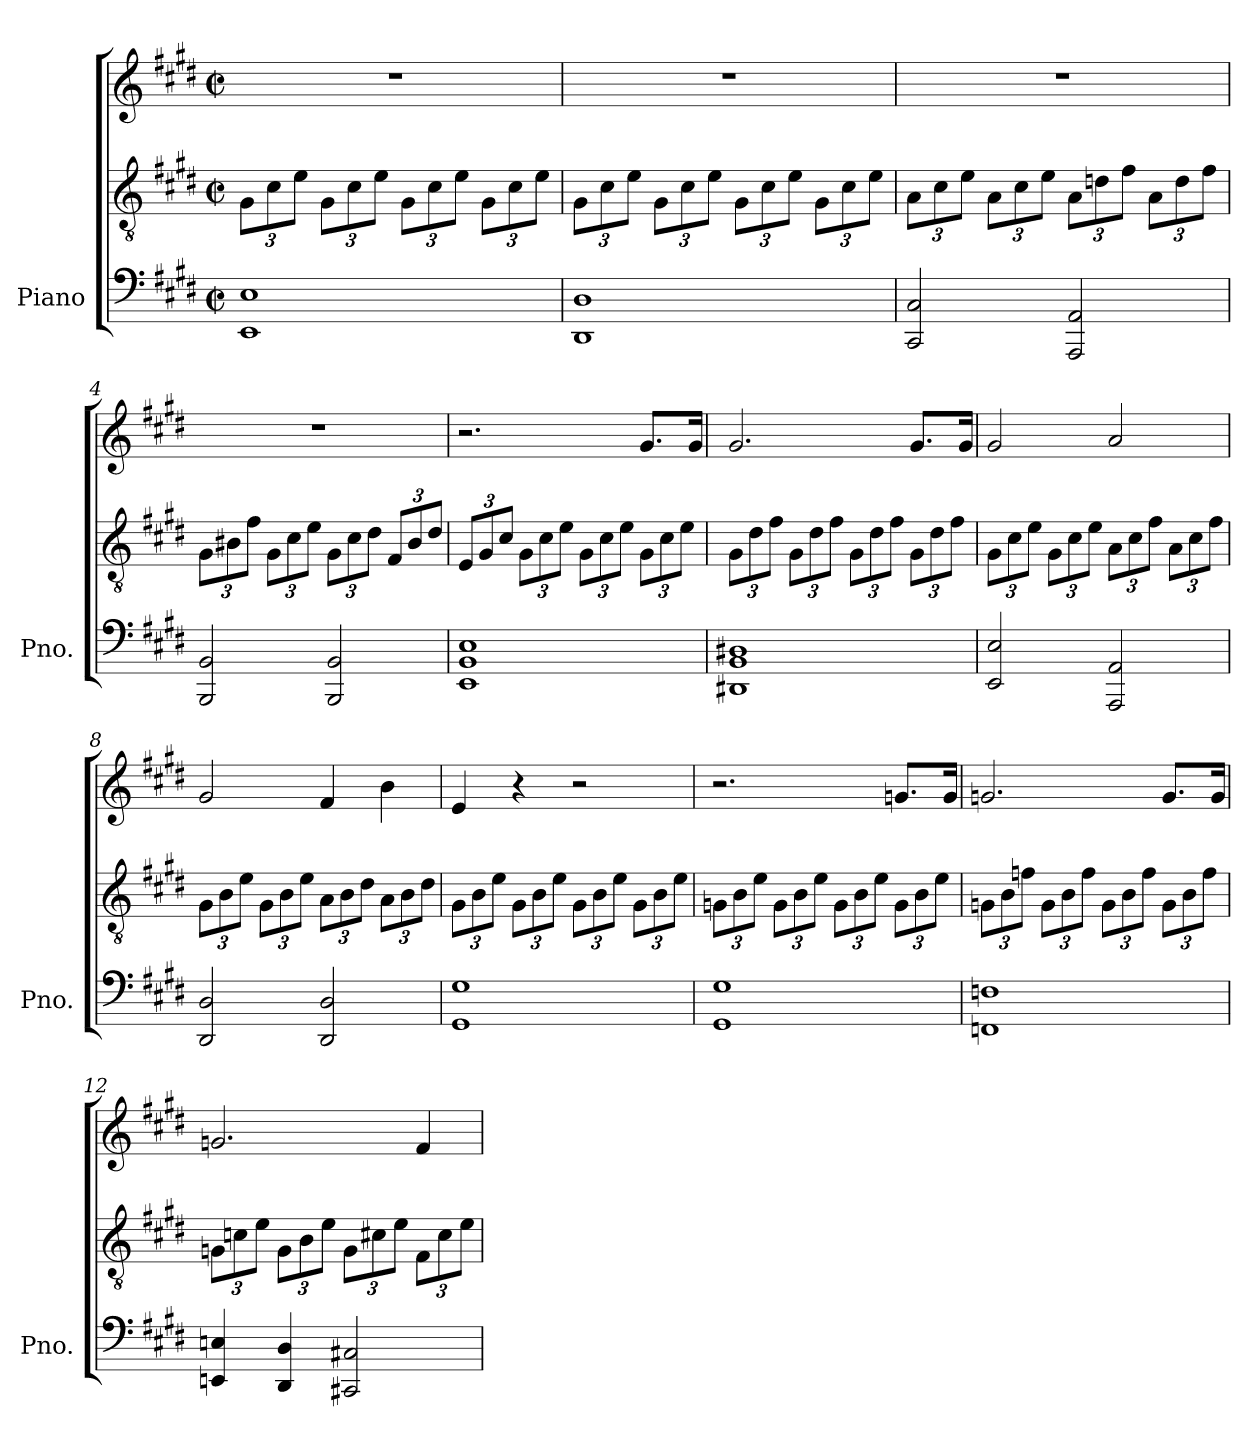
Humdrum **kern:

**kern	**kern	**kern
*part1	*part1	*part1
*staff3	*staff2	*staff1
*I"Piano	*	*
*I'Pno.	*	*
*clefF5	*clefGv2	*clefG2
*k[f#c#g#d#]	*k[f#c#g#d#]	*k[f#c#g#d#]
*M2/2	*M2/2	*M2/2
*met(c|)	*met(c|)	*met(c|)
*MM40	*MM40	*MM40
*	*Xbrackettup	*
=1	=1	=1
1CC# 1C#	12G#\L	1r
.	12c#\	.
.	12e\J	.
.	12G#\L	.
.	12c#\	.
.	12e\J	.
.	12G#\L	.
.	12c#\	.
.	12e\J	.
.	12G#\L	.
.	12c#\	.
.	12e\J	.
=2	=2	=2
1BBB 1BB	12G#\L	1r
.	12c#\	.
.	12e\J	.
.	12G#\L	.
.	12c#\	.
.	12e\J	.
.	12G#\L	.
.	12c#\	.
.	12e\J	.
.	12G#\L	.
.	12c#\	.
.	12e\J	.
=3	=3	=3
2AAA/ 2AA/	12A\L	1r
.	12c#\	.
.	12e\J	.
.	12A\L	.
.	12c#\	.
.	12e\J	.
2FFF#/ 2FF#/	12A\L	.
.	12dn\	.
.	12f#\J	.
.	12A\L	.
.	12d\	.
.	12f#\J	.
!!LO:LB:g=z
=4	=4	=4
2GGG#/ 2GG#/	12G#\L	1r
.	12B#X\	.
.	12f#\J	.
.	12G#\L	.
.	12c#\	.
.	12e\J	.
2GGG#/ 2GG#/	12G#\L	.
.	12c#\	.
.	12d#\J	.
.	12F#/L	.
.	12B#/	.
.	12d#/J	.
=5	=5	=5
1CC# 1GG# 1C#	12E/L	2.r
.	12G#/	.
.	12c#/J	.
.	12G#\L	.
.	12c#\	.
.	12e\J	.
.	12G#\L	.
.	12c#\	.
.	12e\J	.
.	12G#\L	8.g#/L
.	12c#\	.
.	12e\J	.
.	.	16g#/Jk
=6	=6	=6
1BBB#X 1GG# 1BB#X	12G#\L	2.g#/
.	12d#\	.
.	12f#\J	.
.	12G#\L	.
.	12d#\	.
.	12f#\J	.
.	12G#\L	.
.	12d#\	.
.	12f#\J	.
.	12G#\L	8.g#/L
.	12d#\	.
.	12f#\J	.
.	.	16g#/Jk
!!LO:LB:g=z
=7	=7	=7
2CC#/ 2C#/	12G#\L	2g#/
.	12c#\	.
.	12e\J	.
.	12G#\L	.
.	12c#\	.
.	12e\J	.
2FFF#/ 2FF#/	12A\L	2a/
.	12c#\	.
.	12f#\J	.
.	12A\L	.
.	12c#\	.
.	12f#\J	.
=8	=8	=8
2BBB/ 2BB/	12G#\L	2g#/
.	12B\	.
.	12e\J	.
.	12G#\L	.
.	12B\	.
.	12e\J	.
2BBB/ 2BB/	12A\L	4f#/
.	12B\	.
.	12d#\J	.
.	12A\L	4b\
.	12B\	.
.	12d#\J	.
=9	=9	=9
1EE 1E	12G#\L	4e/
.	12B\	.
.	12e\J	.
.	12G#\L	4r
.	12B\	.
.	12e\J	.
.	12G#\L	2r
.	12B\	.
.	12e\J	.
.	12G#\L	.
.	12B\	.
.	12e\J	.
!!LO:LB:g=z
=10	=10	=10
1EE 1E	12Gn\L	2.r
.	12B\	.
.	12e\J	.
.	12G\L	.
.	12B\	.
.	12e\J	.
.	12G\L	.
.	12B\	.
.	12e\J	.
.	12G\L	8.gn/L
.	12B\	.
.	12e\J	.
.	.	16g/Jk
=11	=11	=11
1DDn 1Dn	12Gn\L	2.gn/
.	12B\	.
.	12fn\J	.
.	12G\L	.
.	12B\	.
.	12f\J	.
.	12G\L	.
.	12B\	.
.	12f\J	.
.	12G\L	8.g/L
.	12B\	.
.	12f\J	.
.	.	16g/Jk
=12	=12	=12
4CCn/ 4Cn/	12Gn\L	2.gn/
.	12cn\	.
.	12e\J	.
4BBB/ 4BB/	12G\L	.
.	12B\	.
.	12e\J	.
2AAA#X/ 2AA#X/	12G\L	.
.	12c#X\	.
.	12e\J	.
.	12F#\L	4f#/
.	12c#\	.
.	12e\J	.
=	=	=
*-	*-	*-
